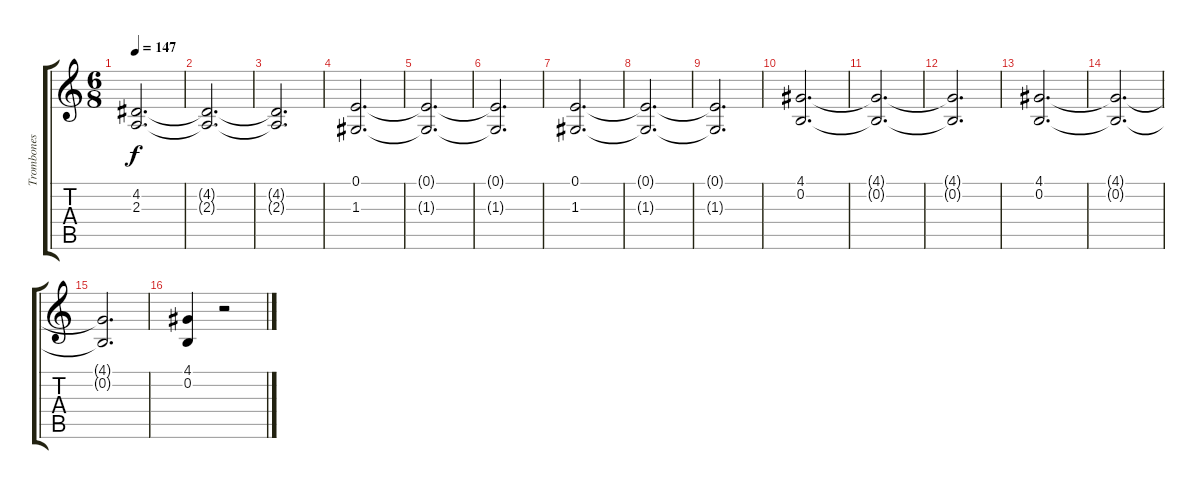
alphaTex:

\track ("Trombones" "Trombones") {instrument pizzicatostrings}
\staff {score tabs}
\tuning (E4 B3 G3 D3 A2 E2) {hide}
\ts (6 8)
\tempo 147
\clef g2
\ks c
(4.2 2.3).2{d dy f} |
(4.2{t} 2.3{t}).2{d} |
(4.2{t} 2.3{t}).2{d} |
(0.1 1.3).2{d} |
(0.1{t} 1.3{t}).2{d} |
(0.1{t} 1.3{t}).2{d} |
(0.1 1.3).2{d} |
(0.1{t} 1.3{t}).2{d} |
(0.1{t} 1.3{t}).2{d} |
(4.1 0.2).2{d} |
(4.1{t} 0.2{t}).2{d} |
(4.1{t} 0.2{t}).2{d} |
(4.1 0.2).2{d} |
(4.1{t} 0.2{t}).2{d} |
(4.1{t} 0.2{t}).2{d} |
(4.1 0.2).4 r.2
